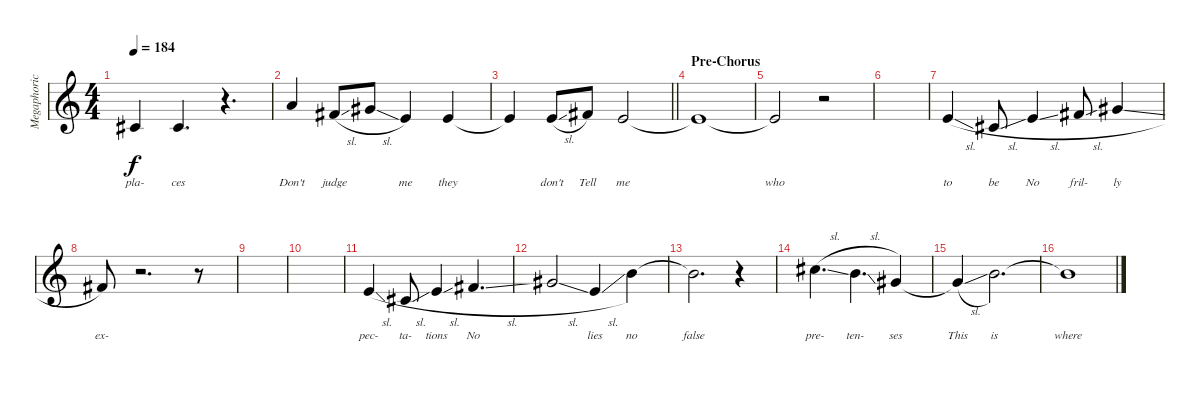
\track ("Megaphoric (Vocals)" "Megaphoric") {instrument altosax}
\staff {score}
\tuning (E4 B3 G3 D3 A2 E2) {hide}
\ts (4 4)
\tempo 184
\clef g2
\ks c
2.2.4{lyrics (0 "pla-") lyrics (1 "") lyrics (2 "") lyrics (3 "") lyrics (4 "") dy f} 2.2.4{d lyrics (0 "ces") lyrics (1 "") lyrics (2 "") lyrics (3 "") lyrics (4 "")} r.4{d} |
5.1.4{lyrics (0 "Don't") lyrics (1 "") lyrics (2 "") lyrics (3 "") lyrics (4 "")} 7.2{sl}.8{lyrics (0 "judge") lyrics (1 "") lyrics (2 "") lyrics (3 "") lyrics (4 "")} 9.2{sl}.8{lyrics (0 "") lyrics (1 "") lyrics (2 "") lyrics (3 "") lyrics (4 "")} 5.2.4{lyrics (0 "me") lyrics (1 "") lyrics (2 "") lyrics (3 "") lyrics (4 "")} 5.2.4{lyrics (0 "they") lyrics (1 "") lyrics (2 "") lyrics (3 "") lyrics (4 "")} |
\barLineRight lightlight
5.2{t}.4{lyrics (0 "") lyrics (1 "") lyrics (2 "") lyrics (3 "") lyrics (4 "")} 5.2{sl}.8{lyrics (0 "don't") lyrics (1 "") lyrics (2 "") lyrics (3 "") lyrics (4 "")} 7.2.8{lyrics (0 "Tell") lyrics (1 "") lyrics (2 "") lyrics (3 "") lyrics (4 "")} 5.2.2{lyrics (0 "me") lyrics (1 "") lyrics (2 "") lyrics (3 "") lyrics (4 "")} |
\section ("" "Pre-Chorus")
5.2{t}.1{lyrics (0 "") lyrics (1 "") lyrics (2 "") lyrics (3 "") lyrics (4 "")} |
5.2{t}.2{lyrics (0 "who") lyrics (1 "") lyrics (2 "") lyrics (3 "") lyrics (4 "")} r.2 |
|
5.2{sl}.4{lyrics (0 "to") lyrics (1 "") lyrics (2 "") lyrics (3 "") lyrics (4 "")} 2.2{sl}.8{lyrics (0 "be") lyrics (1 "") lyrics (2 "") lyrics (3 "") lyrics (4 "")} 5.2{sl}.4{lyrics (0 "No") lyrics (1 "") lyrics (2 "") lyrics (3 "") lyrics (4 "")} 7.2{sl}.8{lyrics (0 "fril-") lyrics (1 "") lyrics (2 "") lyrics (3 "") lyrics (4 "")} 9.2{sl}.4{lyrics (0 "ly") lyrics (1 "") lyrics (2 "") lyrics (3 "") lyrics (4 "")} |
7.2.8{lyrics (0 "ex-") lyrics (1 "") lyrics (2 "") lyrics (3 "") lyrics (4 "")} r.2{d} r.8 |
|
|
5.2{sl}.4{lyrics (0 "pec-") lyrics (1 "") lyrics (2 "") lyrics (3 "") lyrics (4 "")} 2.2{sl}.8{lyrics (0 "ta-") lyrics (1 "") lyrics (2 "") lyrics (3 "") lyrics (4 "")} 5.2{sl}.4{lyrics (0 "tions") lyrics (1 "") lyrics (2 "") lyrics (3 "") lyrics (4 "")} 7.2{sl}.4{d lyrics (0 "No") lyrics (1 "") lyrics (2 "") lyrics (3 "") lyrics (4 "")} |
9.2{sl}.2{lyrics (0 "") lyrics (1 "") lyrics (2 "") lyrics (3 "") lyrics (4 "")} 5.2{sl}.4{lyrics (0 "lies") lyrics (1 "") lyrics (2 "") lyrics (3 "") lyrics (4 "")} 12.2.4{lyrics (0 "no") lyrics (1 "") lyrics (2 "") lyrics (3 "") lyrics (4 "")} |
12.2{t}.2{d lyrics (0 "false") lyrics (1 "") lyrics (2 "") lyrics (3 "") lyrics (4 "")} r.4 |
9.1{sl}.4{d lyrics (0 "pre-") lyrics (1 "") lyrics (2 "") lyrics (3 "") lyrics (4 "")} 7.1{sl}.4{d lyrics (0 "ten-") lyrics (1 "") lyrics (2 "") lyrics (3 "") lyrics (4 "")} 4.1.4{lyrics (0 "ses") lyrics (1 "") lyrics (2 "") lyrics (3 "") lyrics (4 "")} |
4.1{sl t}.4{lyrics (0 "This") lyrics (1 "") lyrics (2 "") lyrics (3 "") lyrics (4 "")} 7.1.2{d lyrics (0 "is") lyrics (1 "") lyrics (2 "") lyrics (3 "") lyrics (4 "")} |
7.1{t}.1{lyrics (0 "where") lyrics (1 "") lyrics (2 "") lyrics (3 "") lyrics (4 "")}
